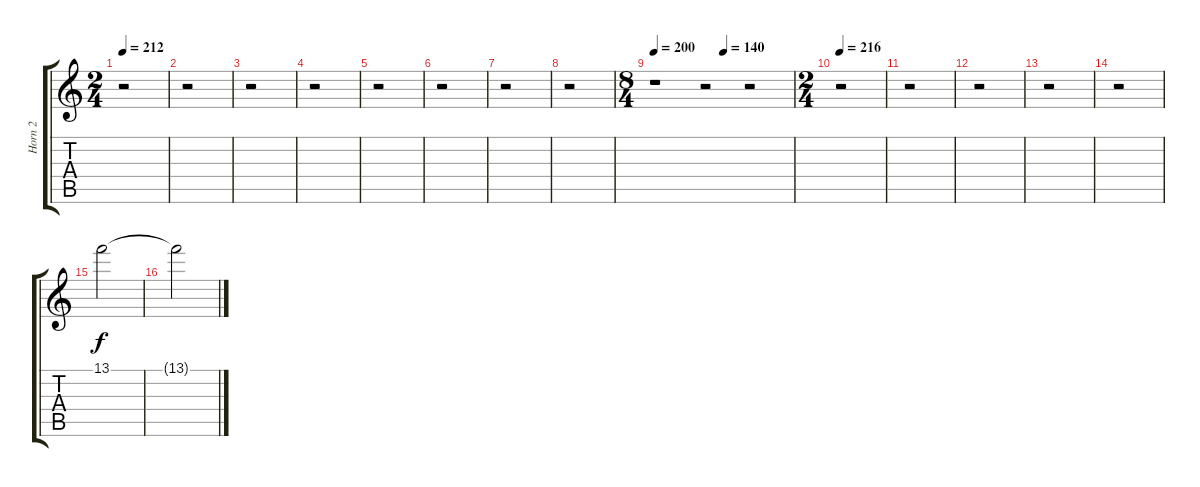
\track ("Horn 2" "Horn 2") {instrument acousticguitarnylon}
\staff {score tabs}
\tuning (E4 B3 G3 D3 A2 E2) {hide}
\ts (2 4)
\tempo 212
\clef g2
\ks c
r.2{dy f} |
r.2 |
r.2 |
r.2 |
r.2 |
r.2 |
r.2 |
r.2 |
\ts (8 4)
\tempo 200
\tempo (140 0.5)
r.1 r.2 r.2 |
\ts (2 4)
\tempo 216
r.2 |
r.2 |
r.2 |
r.2 |
r.2 |
13.1.2 |
13.1{t}.2
